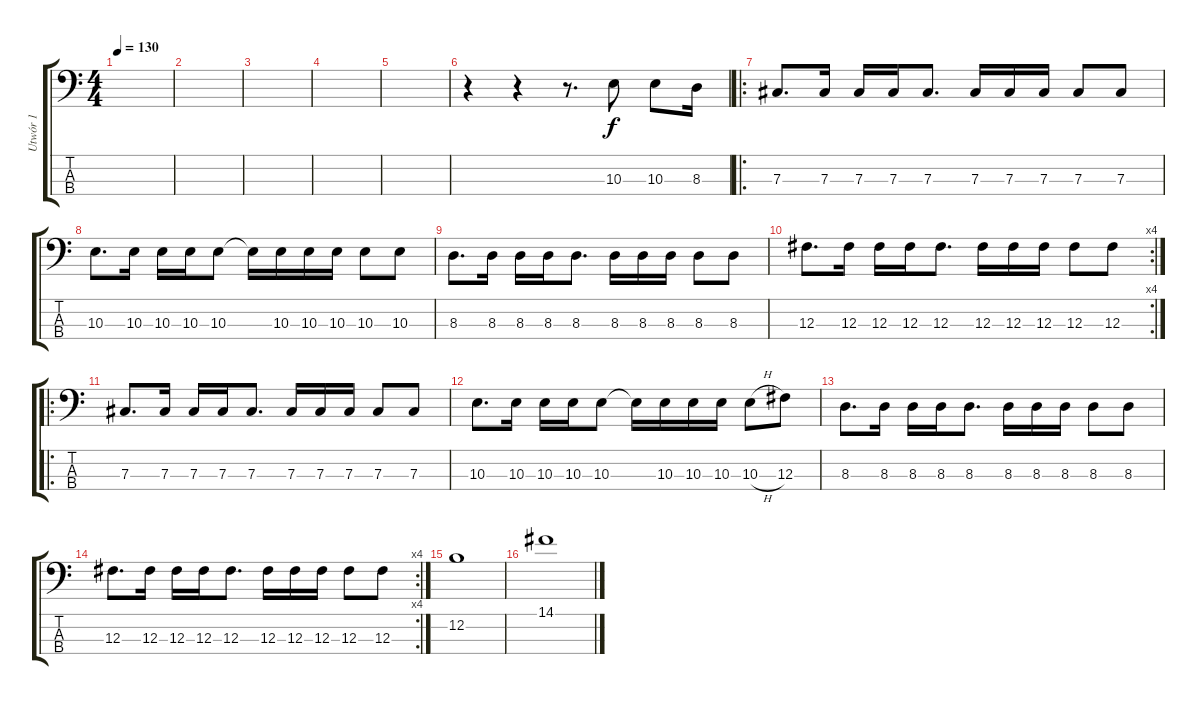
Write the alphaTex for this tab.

\track ("Utwór 1" "Utwór 1") {instrument electricbassfinger}
\staff {score tabs}
\tuning (E2 B1 Gb1 B0) {hide}
\ts (4 4)
\tempo 130
\clef f4
\ks c
|
|
|
|
|
r.4 r.4 r.8{d} 10.3.8 10.3.8 8.3.16 |
\ro
7.3.8{d} 7.3.16 7.3.16 7.3.16 7.3.8{d} 7.3.16 7.3.16 7.3.16 7.3.8 7.3.8 |
10.3.8{d} 10.3.16 10.3.16 10.3.16 10.3.8 10.3{t}.16 10.3.16 10.3.16 10.3.16 10.3.8 10.3.8 |
8.3.8{d} 8.3.16 8.3.16 8.3.16 8.3.8{d} 8.3.16 8.3.16 8.3.16 8.3.8 8.3.8 |
\rc 4
12.3.8{d} 12.3.16 12.3.16 12.3.16 12.3.8{d} 12.3.16 12.3.16 12.3.16 12.3.8 12.3.8 |
\ro
7.3.8{d} 7.3.16 7.3.16 7.3.16 7.3.8{d} 7.3.16 7.3.16 7.3.16 7.3.8 7.3.8 |
10.3.8{d} 10.3.16 10.3.16 10.3.16 10.3.8 10.3{t}.16 10.3.16 10.3.16 10.3.16 10.3{h}.8 12.3.8 |
8.3.8{d} 8.3.16 8.3.16 8.3.16 8.3.8{d} 8.3.16 8.3.16 8.3.16 8.3.8 8.3.8 |
\rc 4
12.3.8{d} 12.3.16 12.3.16 12.3.16 12.3.8{d} 12.3.16 12.3.16 12.3.16 12.3.8 12.3.8 |
12.2.1 |
14.1.1
